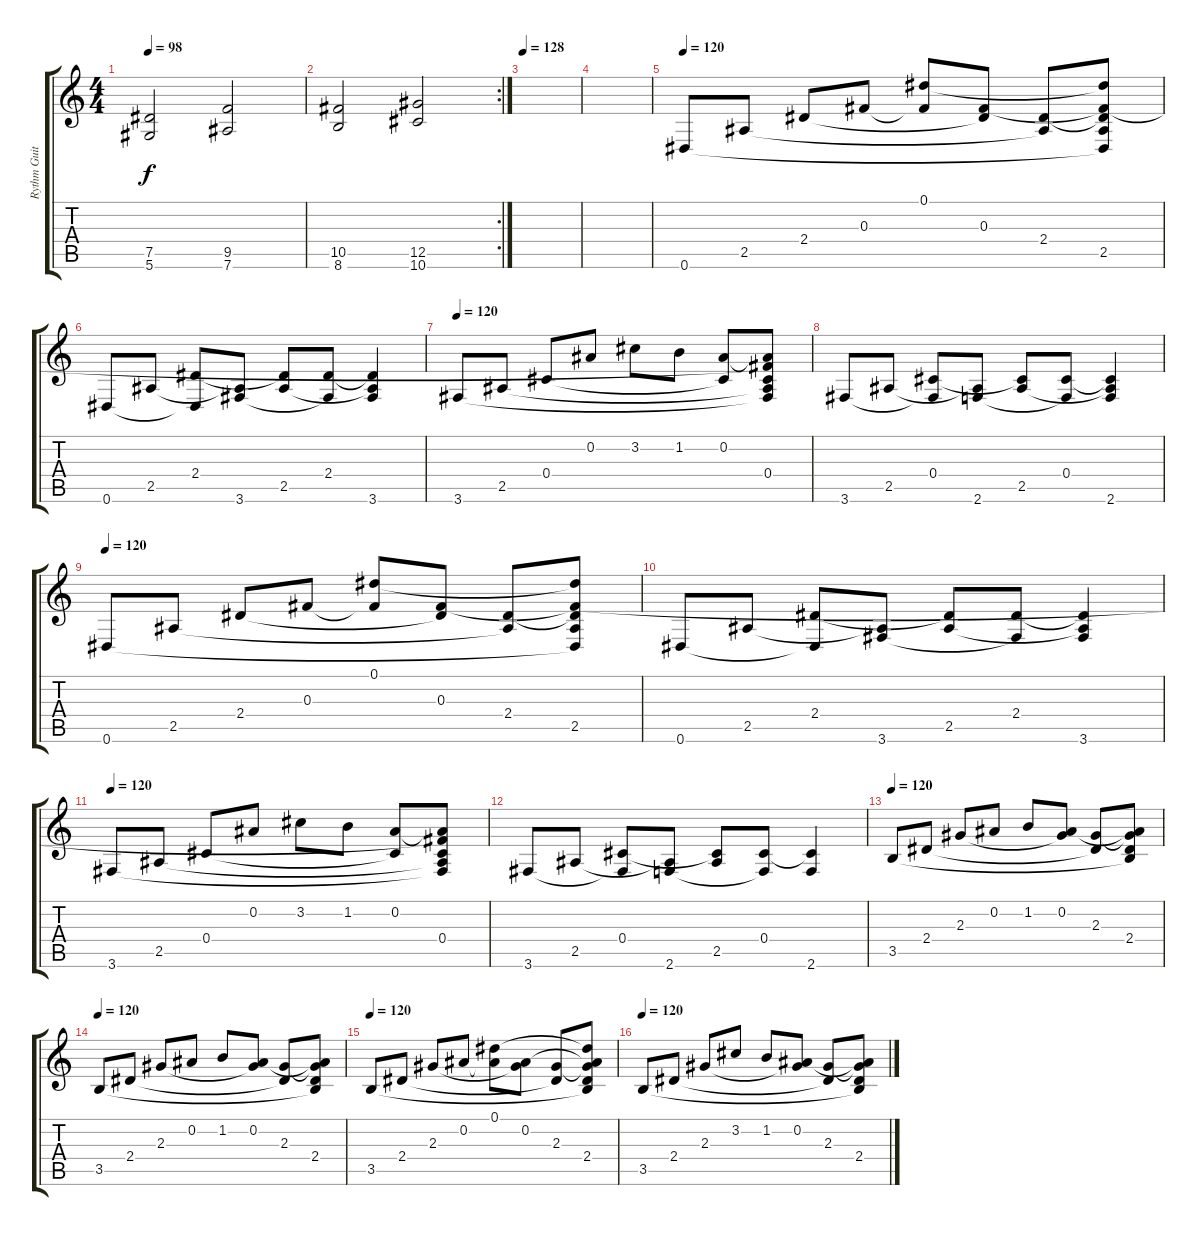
\track ("Rythm Guitar" "Rythm Guit") {instrument overdrivenguitar}
\staff {score tabs}
\tuning (Eb4 Bb3 Gb3 Db3 Ab2 Eb2) {hide}
\ts (4 4)
\tempo 98
\clef g2
\ks c
(7.5 5.6).2{dy f} (9.5 7.6).2 |
\rc 2
(10.5 8.6).2 (12.5 10.6).2 |
\tempo 128
|
|
\tempo 120
0.6.8{instrument acousticguitarsteel} 2.5.8 2.4.8 0.3.8 (0.1 0.3{t}).8 (0.3 2.4{t}).8 (2.4 2.5{t}).8 (0.1{t} 0.3{t} 2.4{t} 2.5 0.6{t}).8 |
0.6.8 2.5.8 (2.4 0.6{t}).8 (2.5{t} 3.6).8 (2.4{t} 2.5).8 (2.4 3.6{t}).8 (2.4{t} 2.5{t} 3.6).4 |
\tempo 120
3.6.8{instrument acousticguitarsteel} 2.5.8 0.4.8 0.2.8 3.2.8 1.2.8 (0.2 0.4{t}).8 (0.2{t} 0.3{t} 0.4 2.5{t} 3.6{t}).8 |
3.6.8 2.5.8 (0.4 3.6{t}).8 (2.5{t} 2.6).8 (0.4{t} 2.5).8 (0.4 2.6{t}).8 (0.4{t} 2.5{t} 2.6).4 |
\tempo 120
0.6.8{instrument acousticguitarsteel} 2.5.8 2.4.8 0.3.8 (0.1 0.3{t}).8 (0.3 2.4{t}).8 (2.4 2.5{t}).8 (0.1{t} 0.3{t} 2.4{t} 2.5 0.6{t}).8 |
0.6.8 2.5.8 (2.4 0.6{t}).8 (2.5{t} 3.6).8 (2.4{t} 2.5).8 (2.4 3.6{t}).8 (2.4{t} 2.5{t} 3.6).4 |
\tempo 120
3.6.8{instrument acousticguitarsteel} 2.5.8 0.4.8 0.2.8 3.2.8 1.2.8 (0.2 0.4{t}).8 (0.2{t} 0.3{t} 0.4 2.5{t} 3.6{t}).8 |
3.6.8 2.5.8 (0.4 3.6{t}).8 (2.5{t} 2.6).8 (0.4{t} 2.5).8 (0.4 2.6{t}).8 (0.4{t} 2.6).4 |
\tempo 120
3.5.8{volume 8 instrument acousticguitarsteel} 2.4.8 2.3.8 0.2.8 1.2.8 (0.2 2.3{t}).8 (2.3 2.4{t}).8 (0.2{t} 2.3{t} 2.4 3.5{t}).8 |
\tempo 120
3.5.8{volume 8 instrument acousticguitarsteel} 2.4.8 2.3.8 0.2.8 1.2.8 (0.2 2.3{t}).8 (2.3 2.4{t}).8 (0.2{t} 2.3{t} 2.4 3.5{t}).8 |
\tempo 120
3.5.8{volume 8 instrument acousticguitarsteel} 2.4.8 2.3.8 0.2.8 (0.1 0.2{t}).8 (0.2 2.3{t}).8 (2.3 2.4{t}).8 (0.1{t} 0.2{t} 2.3{t} 2.4 3.5{t}).8 |
\tempo 120
3.5.8{volume 8 instrument acousticguitarsteel} 2.4.8 2.3.8 3.2.8 1.2.8 (0.2 2.3{t}).8 (2.3 2.4{t}).8 (0.2{t} 2.3{t} 2.4 3.5{t}).8
